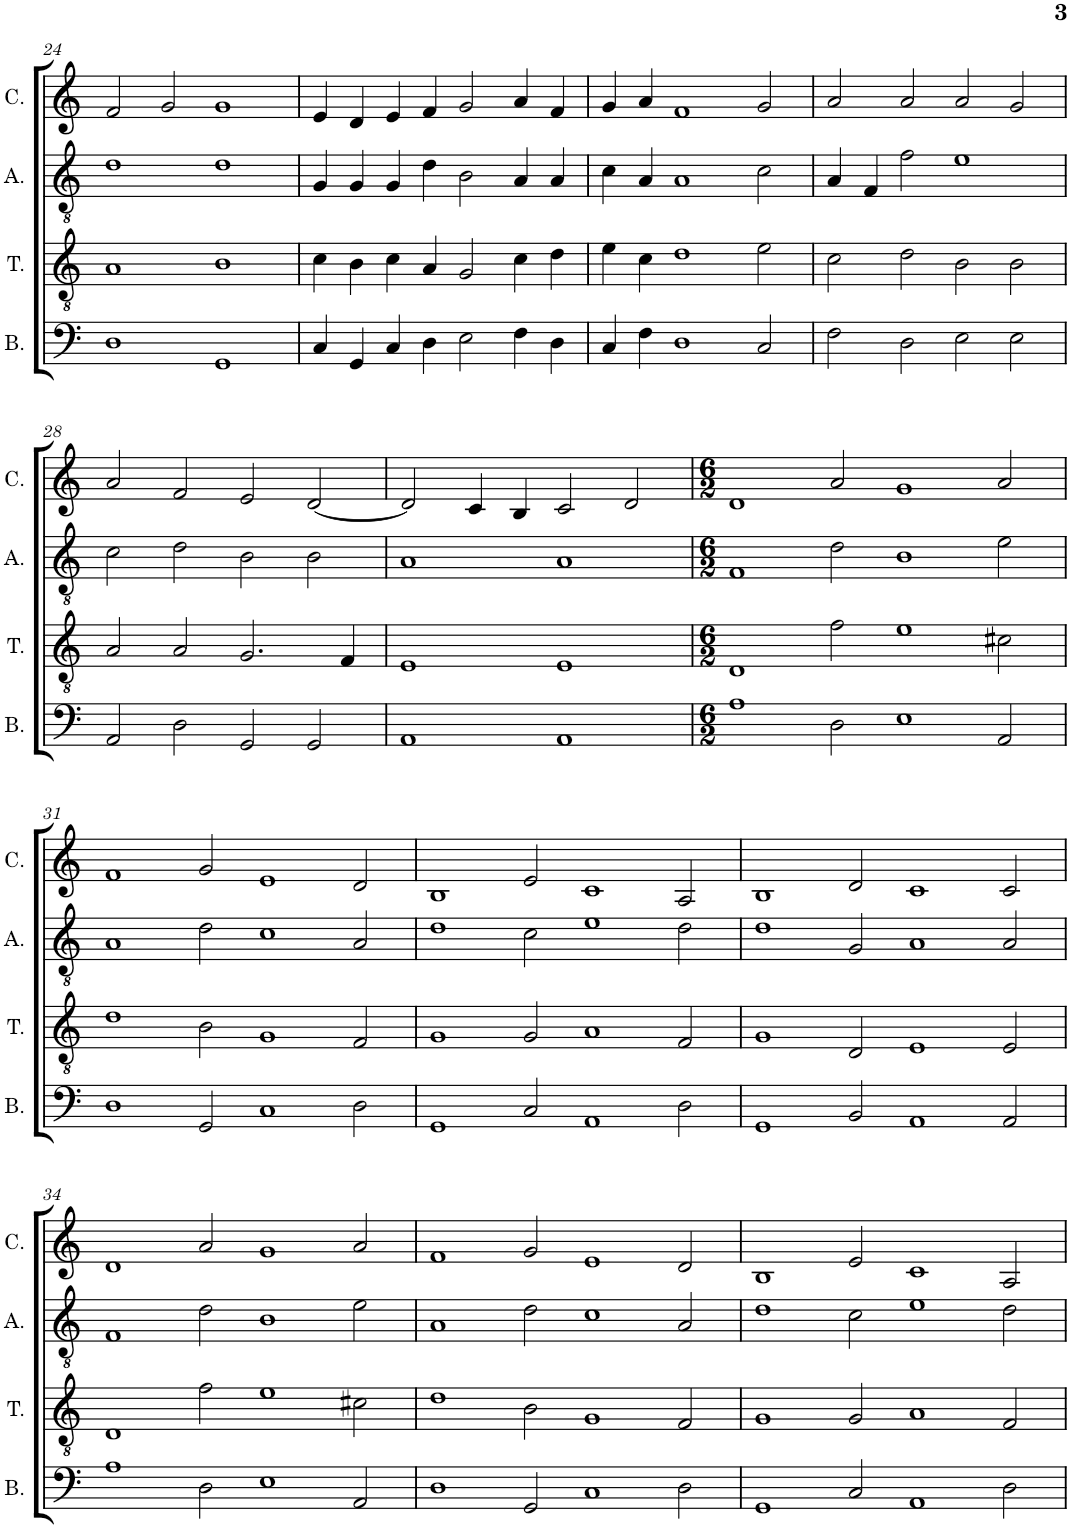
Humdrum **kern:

**kern	**kern	**kern	**kern
*part4	*part3	*part2	*part1
*staff4	*staff3	*staff2	*staff1
*I"Bassus	*I"Tenor	*I"Altus	*I"Cantus
*I'B.	*I'T.	*I'A.	*I'C.
!!LO:PB:g=z
*clefF4	*clefGv2	*clefGv2	*clefG2
*k[]	*k[]	*k[]	*k[]
*M2/1	*M2/1	*M2/1	*M2/1
=24	=24	=24	=24
1D	1A	1d	2f/
.	.	.	2g/
1GG	1B	1d	1g
=25	=25	=25	=25
4C/	4c\	4G/	4e/
4GG/	4B\	4G/	4d/
4C/	4c\	4G/	4e/
4D\	4A/	4d\	4f/
2E\	2G/	2B\	2g/
4F\	4c\	4A/	4a/
4D\	4d\	4A/	4f/
=26	=26	=26	=26
4C/	4e\	4c\	4g/
4F\	4c\	4A/	4a/
1D	1d	1A	1f
2C/	2e\	2c\	2g/
=27	=27	=27	=27
2F\	2c\	4A/	2a/
.	.	4F/	.
2D\	2d\	2f\	2a/
2E\	2B\	1e	2a/
2E\	2B\	.	2g/
!!LO:LB:g=z
=28	=28	=28	=28
2AA/	2A/	2c\	2a/
2D\	2A/	2d\	2f/
2GG/	2.G/	2B\	2e/
2GG/	.	2B\	[2d/
.	4F/	.	.
=29	=29	=29	=29
1AA	1E	1A	2d/]
.	.	.	4c/
.	.	.	4B/
1AA	1E	1A	2c/
.	.	.	2d/
=30	=30	=30	=30
*M6/2	*M6/2	*M6/2	*M6/2
1A	1D	1F	1d
2D\	2f\	2d\	2a/
1E	1e	1B	1g
2AA/	2c#X\	2e\	2a/
!!LO:LB:g=z
=31	=31	=31	=31
1D	1d	1A	1f
2GG/	2B\	2d\	2g/
1C	1G	1c	1e
2D\	2F/	2A/	2d/
=32	=32	=32	=32
1GG	1G	1d	1B
2C/	2G/	2c\	2e/
1AA	1A	1e	1c
2D\	2F/	2d\	2A/
=33	=33	=33	=33
1GG	1G	1d	1B
2BB/	2D/	2G/	2d/
1AA	1E	1A	1c
2AA/	2E/	2A/	2c/
!!LO:LB:g=z
=34	=34	=34	=34
1A	1D	1F	1d
2D\	2f\	2d\	2a/
1E	1e	1B	1g
2AA/	2c#X\	2e\	2a/
=35	=35	=35	=35
1D	1d	1A	1f
2GG/	2B\	2d\	2g/
1C	1G	1c	1e
2D\	2F/	2A/	2d/
=36	=36	=36	=36
1GG	1G	1d	1B
2C/	2G/	2c\	2e/
1AA	1A	1e	1c
2D\	2F/	2d\	2A/
=	=	=	=
*-	*-	*-	*-
